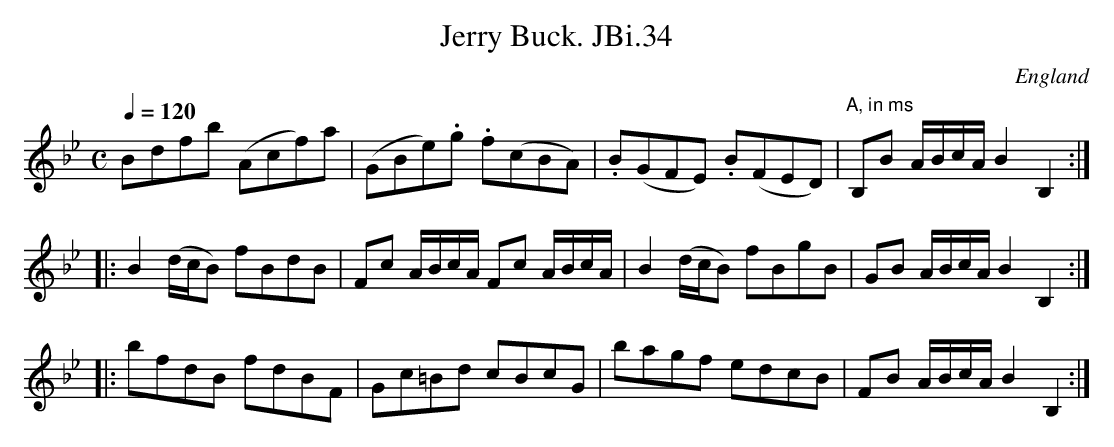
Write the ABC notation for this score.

X:1
T:Jerry Buck. JBi.34
M:C
L:1/8
Q:1/4=120
O:England
K:Bb major
B-dfb (Acf)a|(GBe).g .f(cBA)|.B(GFE) .B(FED)|\
"^A, in ms"B,B A/B/c/A/B2B,2:|!
|:B2(d/c/B) fBdB|Fc A/B/c/A/ Fc A/B/c/A/|\
B2(d/c/B) fBgB|GB A/B/c/A/B2B,2:|!
|:bfdB fdBF|Gc=Bd cBcG|bagf edcB|FB A/B/c/A/B2B,2:|
